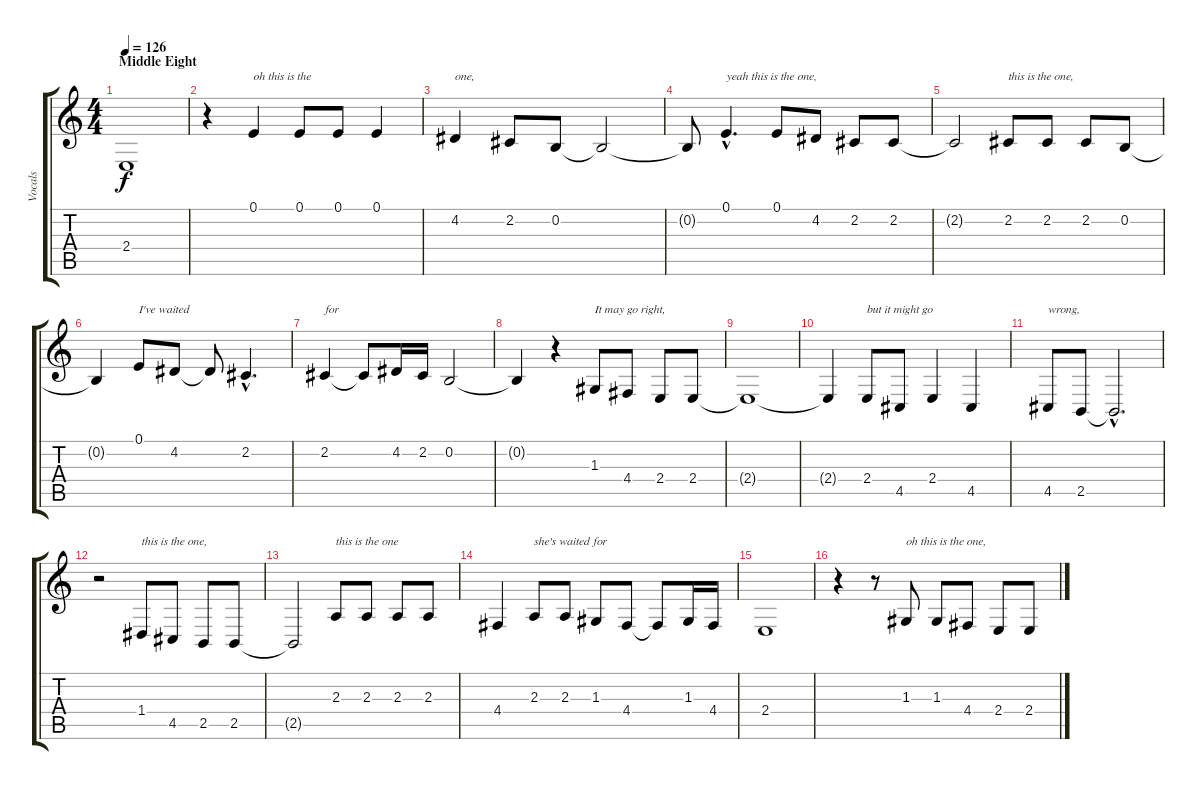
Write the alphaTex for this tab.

\track ("Vocals" "Vocals") {instrument tenorsax}
\staff {score tabs}
\tuning (E4 B3 G3 D3 A2 E2) {hide}
\ts (4 4)
\section ("" "Middle Eight")
\tempo 126
\clef g2
\ks c
2.4{t}.1{dy f} |
r.4 0.1.4{txt "oh this is the"} 0.1.8 0.1.8 0.1.4 |
4.2.4{txt "one,"} 2.2.8 0.2.8 0.2{t}.2 |
0.2{t}.8 0.1{hac}.4{d txt "yeah this is the one,"} 0.1.8 4.2.8 2.2.8 2.2.8 |
2.2{t}.2 2.2.8{txt "this is the one,"} 2.2.8 2.2.8 0.2.8 |
0.2{t}.4 0.1.8{txt "I've waited"} 4.2.8 4.2{t}.8 2.2{hac}.4{d} |
2.2.4{txt "for"} 2.2{t}.8 4.2.16 2.2.16 0.2.2 |
0.2{t}.4 r.4 1.3.8{txt "It may go right,"} 4.4.8 2.4.8 2.4.8 |
2.4{t}.1 |
2.4{t}.4 2.4.8{txt "but it might go"} 4.5.8 2.4.4 4.5.4 |
4.5.8{txt "wrong,"} 2.5.8 2.5{hac t}.2{d} |
r.2 1.4.8{txt "this is the one,"} 4.5.8 2.5.8 2.5.8 |
2.5{t}.2 2.3.8{txt "this is the one"} 2.3.8 2.3.8 2.3.8 |
4.4.4 2.3.8{txt "she's waited for"} 2.3.8 1.3.8 4.4.8 4.4{t}.8 1.3.16 4.4.16 |
2.4.1 |
r.4 r.8 1.3.8{txt "oh this is the one,"} 1.3.8 4.4.8 2.4.8 2.4.8
